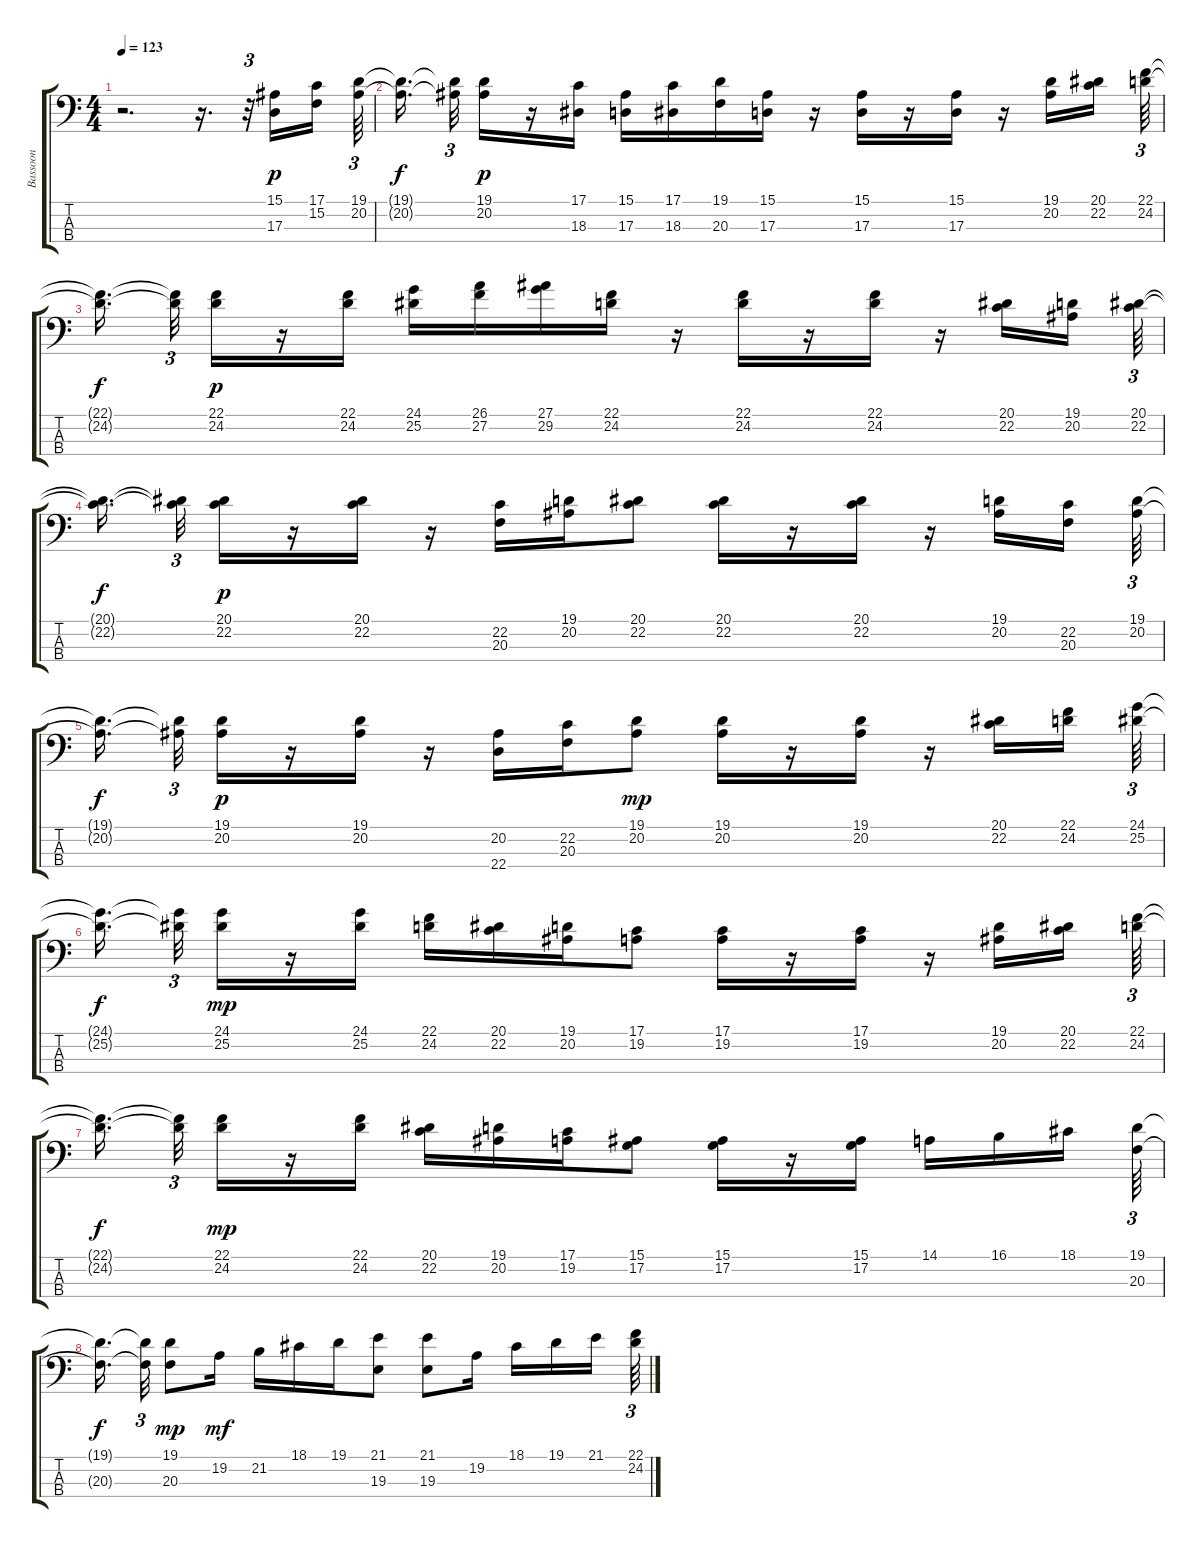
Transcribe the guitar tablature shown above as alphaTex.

\track ("Bassoon" "Bassoon") {instrument bassoon}
\staff {score tabs}
\tuning (G2 D2 A1 E1) {hide}
\ts (4 4)
\tempo 123
\clef f4
\ks c
r.2{d dy f} r.16{d} r.32{tu (3 2)} (15.1 17.3).16{dy p} (17.1 15.2).16{beam splitsecondary} (19.1 20.2).64{tu (3 2)} |
(19.1{t} 20.2{t}).16{d dy f beam splitsecondary} (19.1{t} 20.2{t}).32{tu (3 2)} (19.1 20.2).16{dy p} r.16 (17.1 18.3).16 (15.1 17.3).16 (17.1 18.3).16 (19.1 20.3).16 (15.1 17.3).16 r.16 (15.1 17.3).16 r.16 (15.1 17.3).16 r.16 (19.1 20.2).16 (20.1 22.2).16{beam splitsecondary} (22.1 24.2).64{tu (3 2)} |
(22.1{t} 24.2{t}).16{d dy f beam splitsecondary} (22.1{t} 24.2{t}).32{tu (3 2)} (22.1 24.2).16{dy p} r.16 (22.1 24.2).16 (24.1 25.2).16 (26.1 27.2).16 (27.1 29.2).16 (22.1 24.2).16 r.16 (22.1 24.2).16 r.16 (22.1 24.2).16 r.16 (20.1 22.2).16 (19.1 20.2).16{beam splitsecondary} (20.1 22.2).64{tu (3 2)} |
(20.1{t} 22.2{t}).16{d dy f beam splitsecondary} (20.1{t} 22.2{t}).32{tu (3 2)} (20.1 22.2).16{dy p} r.16 (20.1 22.2).16 r.16 (22.2 20.3).16 (19.1 20.2).16 (20.1 22.2).8 (20.1 22.2).16 r.16 (20.1 22.2).16 r.16 (19.1 20.2).16 (22.2 20.3).16{beam splitsecondary} (19.1 20.2).64{tu (3 2)} |
(19.1{t} 20.2{t}).16{d dy f beam splitsecondary} (19.1{t} 20.2{t}).32{tu (3 2)} (19.1 20.2).16{dy p} r.16 (19.1 20.2).16 r.16 (20.2 22.4).16 (22.2 20.3).16 (19.1 20.2).8{dy mp} (19.1 20.2).16 r.16 (19.1 20.2).16 r.16 (20.1 22.2).16 (22.1 24.2).16{beam splitsecondary} (24.1 25.2).64{tu (3 2)} |
(24.1{t} 25.2{t}).16{d dy f beam splitsecondary} (24.1{t} 25.2{t}).32{tu (3 2)} (24.1 25.2).16{dy mp} r.16 (24.1 25.2).16 (22.1 24.2).16 (20.1 22.2).16 (19.1 20.2).16 (17.1 19.2).8 (17.1 19.2).16 r.16 (17.1 19.2).16 r.16 (19.1 20.2).16 (20.1 22.2).16{beam splitsecondary} (22.1 24.2).64{tu (3 2)} |
(22.1{t} 24.2{t}).16{d dy f beam splitsecondary} (22.1{t} 24.2{t}).32{tu (3 2)} (22.1 24.2).16{dy mp} r.16 (22.1 24.2).16 (20.1 22.2).16 (19.1 20.2).16 (17.1 19.2).16 (15.1 17.2).8 (15.1 17.2).16 r.16 (15.1 17.2).16 14.1.16 16.1.16 18.1.16{beam splitsecondary} (19.1 20.3).64{tu (3 2)} |
(19.1{t} 20.3{t}).16{d dy f beam splitsecondary} (19.1{t} 20.3{t}).32{tu (3 2)} (19.1 20.3).8{dy mp} 19.2.16{dy mf} 21.2.16 18.1.16 19.1.16 (21.1 19.3).8 (21.1 19.3).8 19.2.16 18.1.16 19.1.16 21.1.16{beam splitsecondary} (22.1 24.2).64{tu (3 2)}
